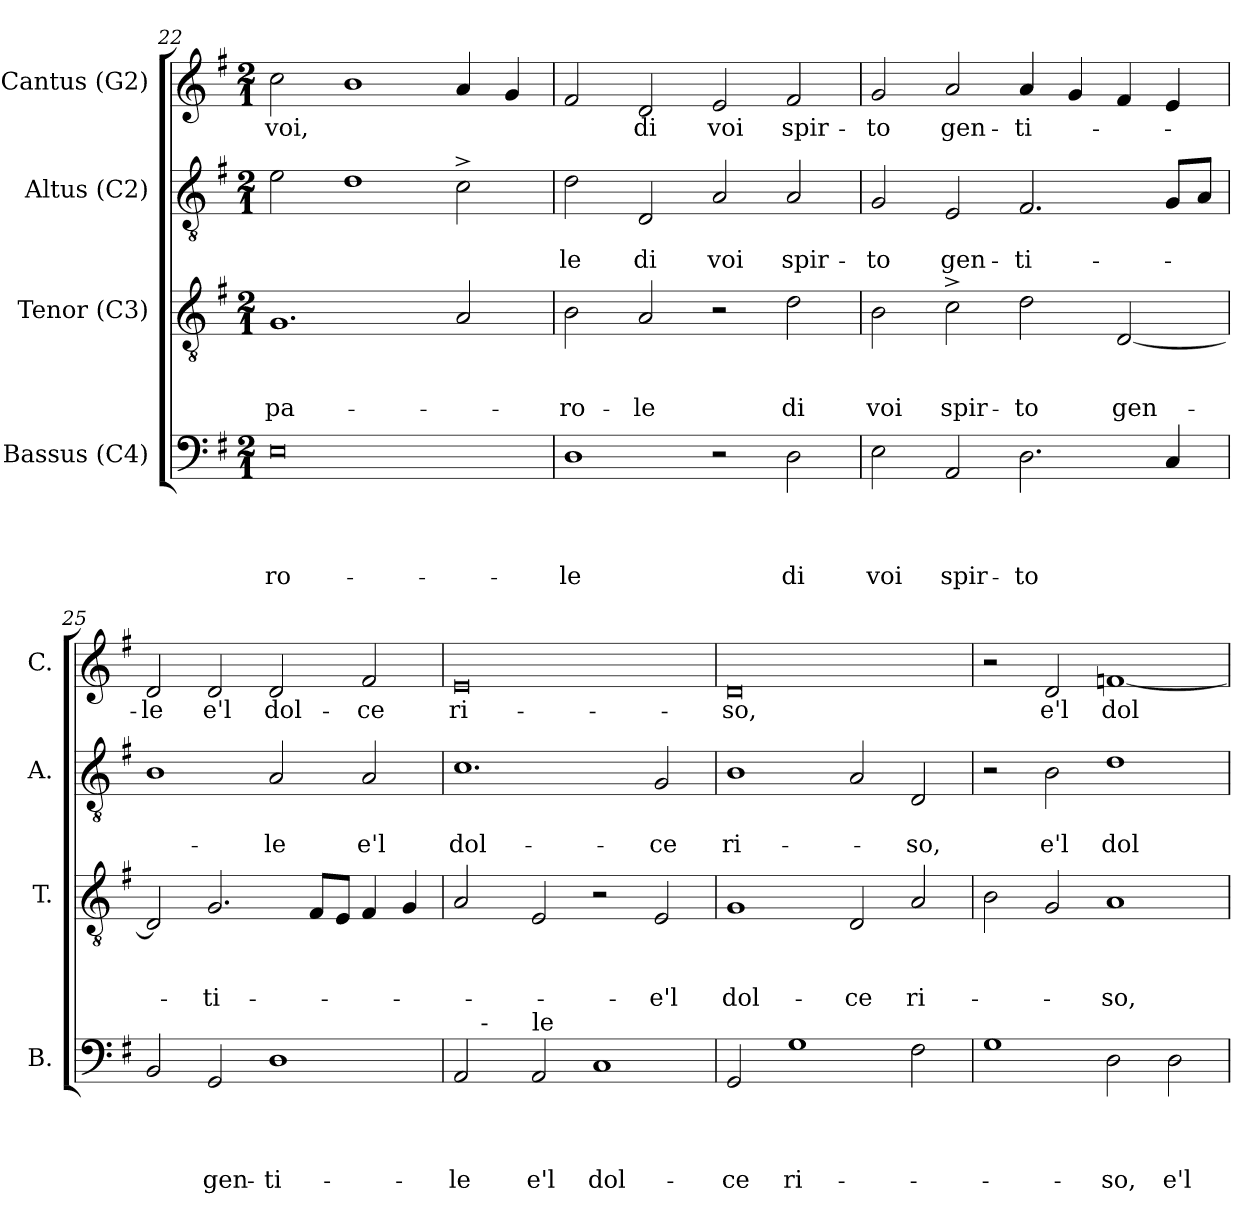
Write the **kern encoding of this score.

**kern	**text	**text	**text	**text	**kern	**text	**text	**text	**kern	**text	**text	**kern	**text
*part4	*part4	*part4	*part4	*part4	*part3	*part3	*part3	*part3	*part2	*part2	*part2	*part1	*part1
*staff4	*staff4	*staff4	*staff4	*staff4	*staff3	*staff3	*staff3	*staff3	*staff2	*staff2	*staff2	*staff1	*staff1
*I"Bassus (C4)	*	*	*	*	*I"Tenor (C3)	*	*	*	*I"Altus (C2)	*	*	*I"Cantus (G2)	*
*I'B.	*	*	*	*	*I'T.	*	*	*	*I'A.	*	*	*I'C.	*
!!LO:LB:g=z
*clefF4	*	*	*	*	*clefGv2	*	*	*	*clefGv2	*	*	*clefG2	*
*k[f#]	*	*	*	*	*k[f#]	*	*	*	*k[f#]	*	*	*k[f#]	*
*G:	*	*	*	*	*G:	*	*	*	*G:	*	*	*G:	*
*M2/1	*	*	*	*	*M2/1	*	*	*	*M2/1	*	*	*M2/1	*
=22	=22	=22	=22	=22	=22	=22	=22	=22	=22	=22	=22	=22	=22
!	!	!	!	!LO:LY:b:rj	!	!	!	!LO:LY:b	!	!	!	!	!LO:LY:b
0E	.	.	.	-ro-	1.G	.	.	pa-	2e\	.	.	2cc\	voi,
.	.	.	.	.	.	.	.	.	1d	.	.	1b	.
.	.	.	.	.	2A/	.	.	.	2c^>\	.	.	4a/	.
.	.	.	.	.	.	.	.	.	.	.	.	4g/	.
=23	=23	=23	=23	=23	=23	=23	=23	=23	=23	=23	=23	=23	=23
!	!	!	!	!LO:LY:b	!	!	!	!LO:LY:b	!	!	!LO:LY:b	!	!
1D	.	.	.	-le	2B\	.	.	-ro-	2d\	.	-le	2f#/	.
!	!	!	!	!	!	!	!	!LO:LY:b	!	!	!LO:LY:b	!	!LO:LY:b
.	.	.	.	.	2A/	.	.	-le	2D/	.	di	2d/	di
!	!	!	!	!	!	!	!	!	!	!	!LO:LY:b	!	!LO:LY:b
2r	.	.	.	.	2r	.	.	.	2A/	.	voi	2e/	voi
!	!	!	!	!LO:LY:b	!	!	!	!LO:LY:b	!	!	!LO:LY:b	!	!LO:LY:b
2D\	.	.	.	di	2d\	.	.	di	2A/	.	spir-	2f#/	spir-
=24	=24	=24	=24	=24	=24	=24	=24	=24	=24	=24	=24	=24	=24
!	!	!	!	!LO:LY:b	!	!	!	!LO:LY:b	!	!	!LO:LY:b	!	!LO:LY:b
2E\	.	.	.	voi	2B\	.	.	voi	2G/	.	-to	2g/	-to
!	!	!	!	!LO:LY:b	!	!	!	!LO:LY:b	!	!	!LO:LY:b	!	!LO:LY:b
2AA/	.	.	.	spir-	2c^>\	.	.	spir-	2E/	.	gen-	2a/	gen-
!	!	!	!	!LO:LY:b	!	!	!	!LO:LY:b	!	!	!LO:LY:b	!	!LO:LY:b
2.D\	.	.	.	-to	2d\	.	.	-to	2.F#/	.	-ti-	4a/	-ti-
.	.	.	.	.	.	.	.	.	.	.	.	4g/	.
!	!	!	!	!	!	!	!	!LO:LY:b	!	!	!	!	!
.	.	.	.	.	[<2D/	.	.	gen-	.	.	.	4f#/	.
4C/	.	.	.	.	.	.	.	.	8G/L	.	.	4e/	.
.	.	.	.	.	.	.	.	.	8A/J	.	.	.	.
=25	=25	=25	=25	=25	=25	=25	=25	=25	=25	=25	=25	=25	=25
!	!	!	!	!	!	!	!	!	!	!	!	!	!LO:LY:b
2BB/	.	.	.	.	2D/]	.	.	.	1B	.	.	2d/	-le
!	!	!	!	!LO:LY:b	!	!	!	!LO:LY:b	!	!	!	!	!LO:LY:b
2GG/	.	.	.	gen-	2.G/	.	.	-ti-	.	.	.	2d/	e'l
!	!	!	!	!LO:LY:b	!	!	!	!	!	!	!LO:LY:b	!	!LO:LY:b
1D	.	.	.	-ti-	.	.	.	.	2A/	.	-le	2d/	dol-
.	.	.	.	.	8F#/L	.	.	.	.	.	.	.	.
.	.	.	.	.	8E/J	.	.	.	.	.	.	.	.
!	!	!	!	!	!	!	!	!	!	!	!LO:LY:b	!	!LO:LY:b
.	.	.	.	.	4F#/	.	.	.	2A/	.	e'l	2f#/	-ce
.	.	.	.	.	4G/	.	.	.	.	.	.	.	.
!!LO:LB:g=z
=26	=26	=26	=26	=26	=26	=26	=26	=26	=26	=26	=26	=26	=26
!	!	!	!	!LO:LY:b	!	!	!	!	!	!	!LO:LY:b	!	!LO:LY:b:rj
*^	*	*	*	*	*	*	*	*	*	*	*	*	*
2AA/	8ryy	.	.	.	-le	2A/	.	.	.	1.c	.	dol-	0e	ri-
!	!LO:TX:a:t=-	!	!	!	!	!	!	!	!	!	!	!	!	!
.	1...ryy	.	.	.	.	.	.	.	.	.	.	.	.	.
!LO:TX:a:t=le	!	!	!	!	!	!	!	!	!	!	!	!	!	!
!	!	!	!	!	!LO:LY:b	!	!	!	!	!	!	!	!	!
2AA/	.	.	.	.	e'l	2E/	.	.	.	.	.	.	.	.
!	!	!	!	!	!LO:LY:b	!	!	!	!	!	!	!	!	!
1C	.	.	.	.	dol-	2r	.	.	.	.	.	.	.	.
!	!	!	!	!	!	!	!	!	!LO:LY:b	!	!	!LO:LY:b	!	!
.	.	.	.	.	.	2E/	.	.	-e'l	2G/	.	-ce	.	.
=27	=27	=27	=27	=27	=27	=27	=27	=27	=27	=27	=27	=27	=27	=27
!	!	!	!	!	!LO:LY:b	!	!	!	!LO:LY:b	!	!	!LO:LY:b	!	!LO:LY:b
*v	*v	*	*	*	*	*	*	*	*	*	*	*	*	*
2GG/	.	.	.	-ce	1G	.	.	dol-	1B	.	ri-	0d	-so,
!	!	!	!	!LO:LY:b	!	!	!	!	!	!	!	!	!
1G	.	.	.	ri-	.	.	.	.	.	.	.	.	.
!	!	!	!	!	!	!	!	!LO:LY:b	!	!	!	!	!
.	.	.	.	.	2D/	.	.	-ce	2A/	.	.	.	.
!	!	!	!	!	!	!	!	!LO:LY:b	!	!	!LO:LY:b	!	!
2F#\	.	.	.	.	2A/	.	.	ri-	2D/	.	-so,	.	.
=28	=28	=28	=28	=28	=28	=28	=28	=28	=28	=28	=28	=28	=28
1G	.	.	.	.	2B\	.	.	.	2r	.	.	2r	.
!	!	!	!	!	!	!	!	!	!	!	!LO:LY:b	!	!LO:LY:b
.	.	.	.	.	2G/	.	.	.	2B\	.	e'l	2d/	e'l
!	!	!	!	!LO:LY:b	!	!	!	!LO:LY:b	!	!	!LO:LY:b	!	!LO:LY:b
2D\	.	.	.	-so,	1A	.	.	-so,	1d	.	dol-	[<1fn	dol-
!	!	!	!	!LO:LY:b	!	!	!	!	!	!	!	!	!
2D\	.	.	.	e'l	.	.	.	.	.	.	.	.	.
=	=	=	=	=	=	=	=	=	=	=	=	=	=
*-	*-	*-	*-	*-	*-	*-	*-	*-	*-	*-	*-	*-	*-
